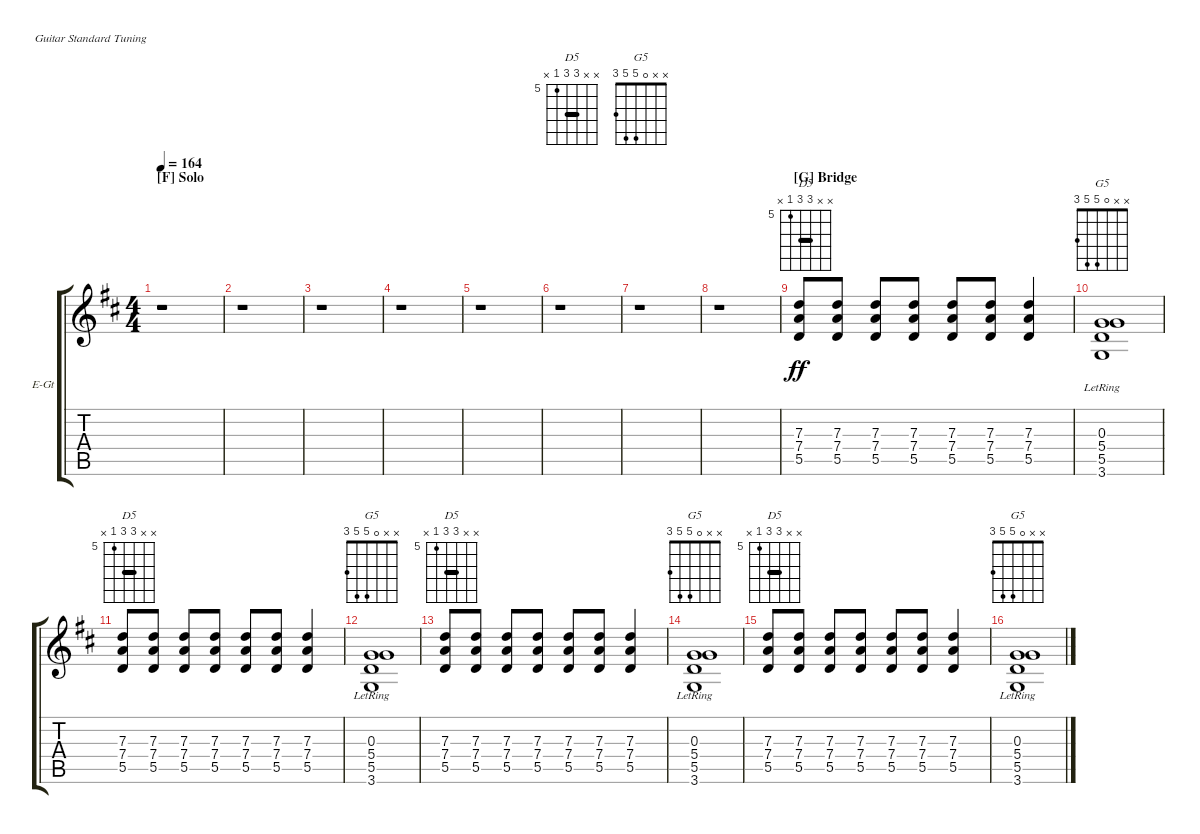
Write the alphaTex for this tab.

\bracketExtendMode groupsimilarinstruments
\firstSystemTrackNameOrientation horizontal
\otherSystemsTrackNameOrientation horizontal
\chordDiagramsInScore
\track ("Guitar Part 2" "E-Gt") {instrument distortionguitar}
\staff {score tabs}
\tuning (E4 B3 G3 D3 A2 E2)
\chord ("D5" x x 7 7 5 x) {firstfret 5 barre 7}
\chord ("G5" x x 0 5 5 3)
\ts (4 4)
\section ("F" "Solo")
\tempo 164
\clef g2
\ks d
r.1{dy ff} |
r.1 |
r.1 |
r.1 |
\scale
0.151556 r.1 |
\scale
0.0838972 r.1 |
\scale
0.34912 r.1 |
\scale
0.415426 r.1 |
\section ("G" "Bridge")
(7.3 7.4 5.5).8{ch "D5"} (7.3 7.4 5.5).8 (7.3 7.4 5.5).8 (7.3 7.4 5.5).8 (7.3 7.4 5.5).8 (7.3 7.4 5.5).8 (7.3 7.4 5.5).4 |
(3.6{lr} 0.3{lr} 5.4{lr} 5.5{lr}).1{ch "G5" beam merge} |
(7.3 7.4 5.5).8{ch "D5"} (7.3 7.4 5.5).8 (7.3 7.4 5.5).8 (7.3 7.4 5.5).8 (7.3 7.4 5.5).8 (7.3 7.4 5.5).8 (7.3 7.4 5.5).4 |
(3.6{lr} 0.3{lr} 5.4{lr} 5.5{lr}).1{ch "G5" beam merge} |
(7.3 7.4 5.5).8{ch "D5"} (7.3 7.4 5.5).8 (7.3 7.4 5.5).8 (7.3 7.4 5.5).8 (7.3 7.4 5.5).8 (7.3 7.4 5.5).8 (7.3 7.4 5.5).4 |
(3.6{lr} 0.3{lr} 5.4{lr} 5.5{lr}).1{ch "G5" beam merge} |
(7.3 7.4 5.5).8{ch "D5"} (7.3 7.4 5.5).8 (7.3 7.4 5.5).8 (7.3 7.4 5.5).8 (7.3 7.4 5.5).8 (7.3 7.4 5.5).8 (7.3 7.4 5.5).4 |
(3.6{lr} 0.3{lr} 5.4{lr} 5.5{lr}).1{ch "G5" beam merge}
